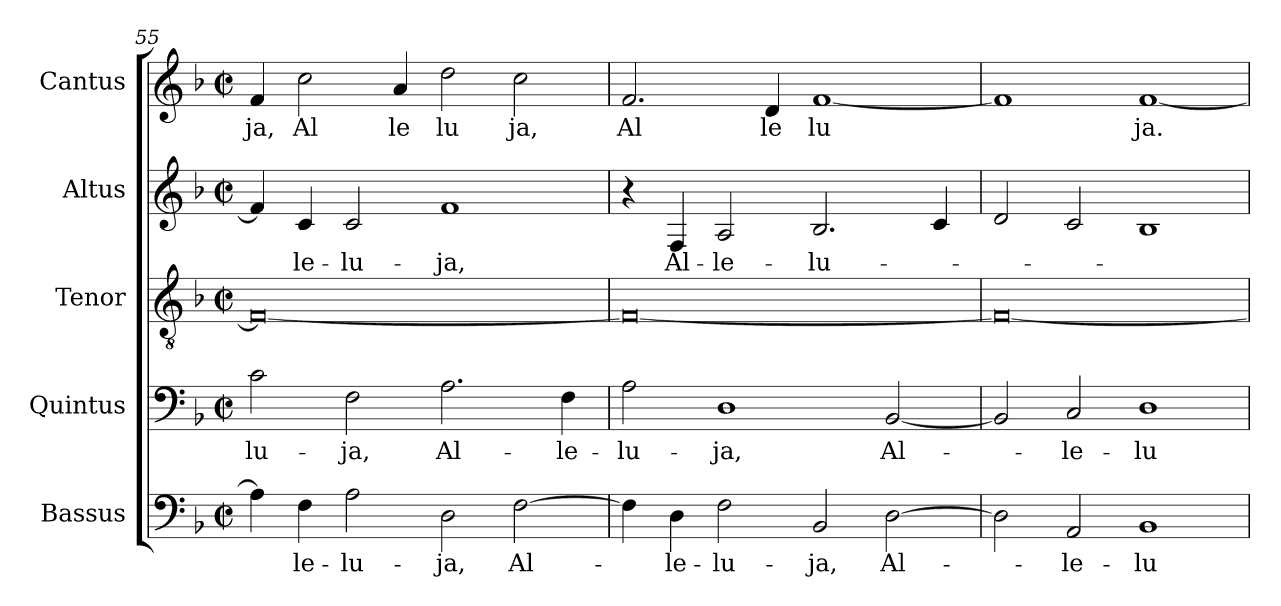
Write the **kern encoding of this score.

**kern	**text	**kern	**text	**kern	**kern	**text	**kern	**text
*part5	*part5	*part4	*part4	*part3	*part2	*part2	*part1	*part1
*staff5	*staff5	*staff4	*staff4	*staff3	*staff2	*staff2	*staff1	*staff1
*I"Bassus	*	*I"Quintus	*	*I"Tenor	*I"Altus	*	*I"Cantus	*
*clefF4	*	*clefF4	*	*clefGv2	*clefG2	*	*clefG2	*
*k[b-]	*	*k[b-]	*	*k[b-]	*k[b-]	*	*k[b-]	*
*F:	*	*F:	*	*F:	*F:	*	*F:	*
*M2/2	*	*M2/2	*	*M2/2	*M2/2	*	*M2/2	*
*met(c|)	*	*met(c|)	*	*met(c|)	*met(c|)	*	*met(c|)	*
=55	=55	=55	=55	=55	=55	=55	=55	=55
!	!	!	!LO:LY:b:cj	!	!	!	!	!LO:LY:b:cj
4A\]	.	2c\	-lu-	0F_<	4f/]	.	4f/	ja,
!	!LO:LY:b:cj	!	!	!	!	!LO:LY:b:cj	!	!LO:LY:b:cj
4F\	-le-	.	.	.	4c/	-le-	2cc\	Al
!	!LO:LY:b:cj	!	!LO:LY:b:cj	!	!	!LO:LY:b:cj	!	!
2A\	-lu-	2F\	-ja,	.	2c/	-lu-	.	.
!	!	!	!	!	!	!	!	!LO:LY:b:cj
.	.	.	.	.	.	.	4a/	le
!	!LO:LY:b:cj	!	!LO:LY:b:cj	!	!	!LO:LY:b:cj	!	!LO:LY:b:cj
2D\	-ja,	2.A\	Al-	.	1f	-ja,	2dd\	lu
!	!LO:LY:b:cj	!	!	!	!	!	!	!LO:LY:b:cj
[>2F\	Al-	.	.	.	.	.	2cc\	ja,
!	!	!	!LO:LY:b:cj	!	!	!	!	!
.	.	4F\	-le-	.	.	.	.	.
=56	=56	=56	=56	=56	=56	=56	=56	=56
!	!	!	!LO:LY:b:cj	!	!	!	!	!LO:LY:b:cj
4F\]	.	2A\	-lu-	0F_<	4r	.	2.f/	Al
!	!LO:LY:b:cj	!	!	!	!	!LO:LY:b:cj	!	!
4D\	-le-	.	.	.	4F/	Al-	.	.
!	!LO:LY:b:cj	!	!LO:LY:b:cj	!	!	!LO:LY:b:cj	!	!
2F\	-lu-	1D	-ja,	.	2A/	-le-	.	.
!	!	!	!	!	!	!	!	!LO:LY:b:cj
.	.	.	.	.	.	.	4d/	le
!	!LO:LY:b:cj	!	!	!	!	!LO:LY:b:cj	!	!LO:LY:b:cj
2BB-/	-ja,	.	.	.	2.B-/	-lu-	[<1f	lu
!	!LO:LY:b:cj	!	!LO:LY:b:cj	!	!	!	!	!
[>2D\	Al-	[<2BB-/	Al-	.	.	.	.	.
.	.	.	.	.	4c/	.	.	.
=57	=57	=57	=57	=57	=57	=57	=57	=57
2D\]	.	2BB-/]	.	0F_<	2d/	.	1f]	.
!	!LO:LY:b:cj	!	!LO:LY:b:cj	!	!	!	!	!
2AA/	-le-	2C/	-le-	.	2c/	.	.	.
!	!LO:LY:b:cj	!	!LO:LY:b:cj	!	!	!	!	!LO:LY:b:cj
1BB-	-lu-	1D	-lu-	.	1B-	.	[<1f	ja.
=	=	=	=	=	=	=	=	=
*-	*-	*-	*-	*-	*-	*-	*-	*-
